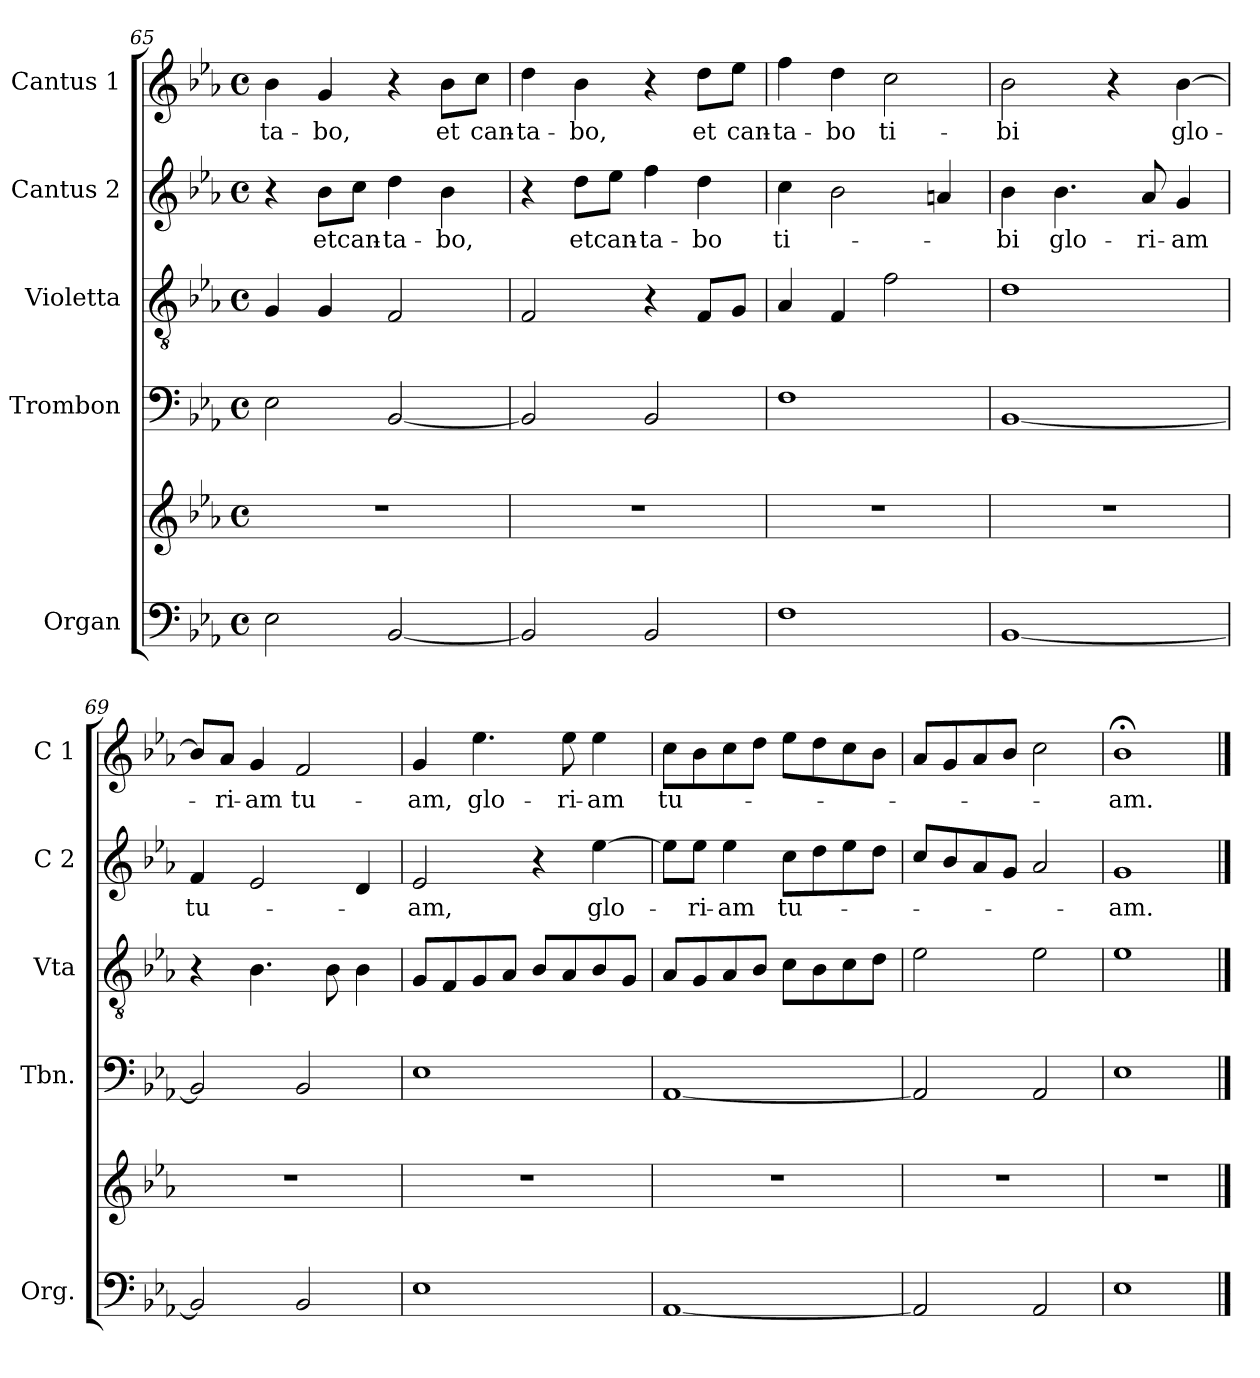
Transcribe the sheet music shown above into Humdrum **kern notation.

**kern	**kern	**kern	**kern	**kern	**text	**kern	**text
*part5	*part5	*part4	*part3	*part2	*part2	*part1	*part1
*staff6	*staff5	*staff4	*staff3	*staff2	*staff2	*staff1	*staff1
*I"Organ	*	*I"Trombon	*I"Violetta	*I"Cantus 2	*	*I"Cantus 1	*
*I'Org.	*	*I'Tbn.	*I'Vta	*I'C 2	*	*I'C 1	*
*clefF4	*clefG2	*clefF4	*clefGv2	*clefG2	*	*clefG2	*
*k[b-e-a-]	*k[b-e-a-]	*k[b-e-a-]	*k[b-e-a-]	*k[b-e-a-]	*	*k[b-e-a-]	*
*E-:	*E-:	*E-:	*E-:	*E-:	*	*E-:	*
*M4/4	*M4/4	*M4/4	*M4/4	*M4/4	*	*M4/4	*
*met(c)	*met(c)	*met(c)	*met(c)	*met(c)	*	*met(c)	*
=65	=65	=65	=65	=65	=65	=65	=65
!	!	!	!	!	!	!	!LO:LY:b
2E-\	1r	2E-\	4G/	4r	.	4b-\	-ta-
!	!	!	!	!	!LO:LY:b	!	!LO:LY:b
.	.	.	4G/	8b-\L	et	4g/	-bo,
!	!	!	!	!	!LO:LY:b	!	!
.	.	.	.	8cc\J	can-	.	.
!	!	!	!	!	!LO:LY:b	!	!
[2BB-/	.	[2BB-/	2F/	4dd\	-ta-	4r	.
!	!	!	!	!	!LO:LY:b	!	!LO:LY:b
.	.	.	.	4b-\	-bo,	8b-\L	et
!	!	!	!	!	!	!	!LO:LY:b
.	.	.	.	.	.	8cc\J	can-
!!LO:LB:g=z
=66	=66	=66	=66	=66	=66	=66	=66
!	!	!	!	!	!	!	!LO:LY:b
2BB-/]	1r	2BB-/]	2F/	4r	.	4dd\	-ta-
!	!	!	!	!	!LO:LY:b	!	!LO:LY:b
.	.	.	.	8dd\L	et	4b-\	-bo,
!	!	!	!	!	!LO:LY:b	!	!
.	.	.	.	8ee-\J	can-	.	.
!	!	!	!	!	!LO:LY:b	!	!
2BB-/	.	2BB-/	4r	4ff\	-ta-	4r	.
!	!	!	!	!	!LO:LY:b	!	!LO:LY:b
.	.	.	8F/L	4dd\	-bo	8dd\L	et
!	!	!	!	!	!	!	!LO:LY:b
.	.	.	8G/J	.	.	8ee-\J	can-
=67	=67	=67	=67	=67	=67	=67	=67
!	!	!	!	!	!LO:LY:b	!	!LO:LY:b
1F	1r	1F	4A-/	4cc\	ti-	4ff\	-ta-
!	!	!	!	!	!	!	!LO:LY:b
.	.	.	4F/	2b-\	.	4dd\	-bo
!	!	!	!	!	!	!	!LO:LY:b
.	.	.	2f\	.	.	2cc\	ti-
.	.	.	.	4an/	.	.	.
=68	=68	=68	=68	=68	=68	=68	=68
!	!	!	!	!	!LO:LY:b	!	!LO:LY:b
[1BB-	1r	[1BB-	1d	4b-\	-bi	2b-\	-bi
!	!	!	!	!	!LO:LY:b	!	!
.	.	.	.	4.b-\	glo-	.	.
.	.	.	.	.	.	4r	.
!	!	!	!	!	!LO:LY:b	!	!
.	.	.	.	8a-/	-ri-	.	.
!	!	!	!	!	!LO:LY:b	!	!LO:LY:b
.	.	.	.	4g/	-am	[4b-\	glo-
=69	=69	=69	=69	=69	=69	=69	=69
!	!	!	!	!	!LO:LY:b	!	!
2BB-/]	1r	2BB-/]	4r	4f/	tu-	8b-/L]	.
!	!	!	!	!	!	!	!LO:LY:b
.	.	.	.	.	.	8a-/J	-ri-
!	!	!	!	!	!	!	!LO:LY:b
.	.	.	4.B-\	2e-/	.	4g/	-am
!	!	!	!	!	!	!	!LO:LY:b
2BB-/	.	2BB-/	.	.	.	2f/	tu-
.	.	.	8B-\	.	.	.	.
.	.	.	4B-\	4d/	.	.	.
=70	=70	=70	=70	=70	=70	=70	=70
!	!	!	!	!	!LO:LY:b	!	!LO:LY:b
1E-	1r	1E-	8G/L	2e-/	-am,	4g/	-am,
.	.	.	8F/	.	.	.	.
!	!	!	!	!	!	!	!LO:LY:b
.	.	.	8G/	.	.	4.ee-\	glo-
.	.	.	8A-/J	.	.	.	.
.	.	.	8B-/L	4r	.	.	.
!	!	!	!	!	!	!	!LO:LY:b
.	.	.	8A-/	.	.	8ee-\	-ri-
!	!	!	!	!	!LO:LY:b	!	!LO:LY:b
.	.	.	8B-/	[4ee-\	glo-	4ee-\	-am
.	.	.	8G/J	.	.	.	.
=71	=71	=71	=71	=71	=71	=71	=71
!	!	!	!	!	!	!	!LO:LY:b
[1AA-	1r	[1AA-	8A-/L	8ee-\L]	.	8cc\L	tu-
!	!	!	!	!	!LO:LY:b	!	!
.	.	.	8G/	8ee-\J	-ri-	8b-\	.
!	!	!	!	!	!LO:LY:b	!	!
.	.	.	8A-/	4ee-\	-am	8cc\	.
.	.	.	8B-/J	.	.	8dd\J	.
!	!	!	!	!	!LO:LY:b	!	!
.	.	.	8c\L	8cc\L	tu-	8ee-\L	.
.	.	.	8B-\	8dd\	.	8dd\	.
.	.	.	8c\	8ee-\	.	8cc\	.
.	.	.	8d\J	8dd\J	.	8b-\J	.
=72	=72	=72	=72	=72	=72	=72	=72
2AA-/]	1r	2AA-/]	2e-\	8cc/L	.	8a-/L	.
.	.	.	.	8b-/	.	8g/	.
.	.	.	.	8a-/	.	8a-/	.
.	.	.	.	8g/J	.	8b-/J	.
2AA-/	.	2AA-/	2e-\	2a-/	.	2cc\	.
=73	=73	=73	=73	=73	=73	=73	=73
!	!	!	!	!	!LO:LY:b	!	!LO:LY:b
1E-	1r	1E-	1e-	1g	-am.	1b-;<	-am.
==	==	==	==	==	==	==	==
*-	*-	*-	*-	*-	*-	*-	*-
